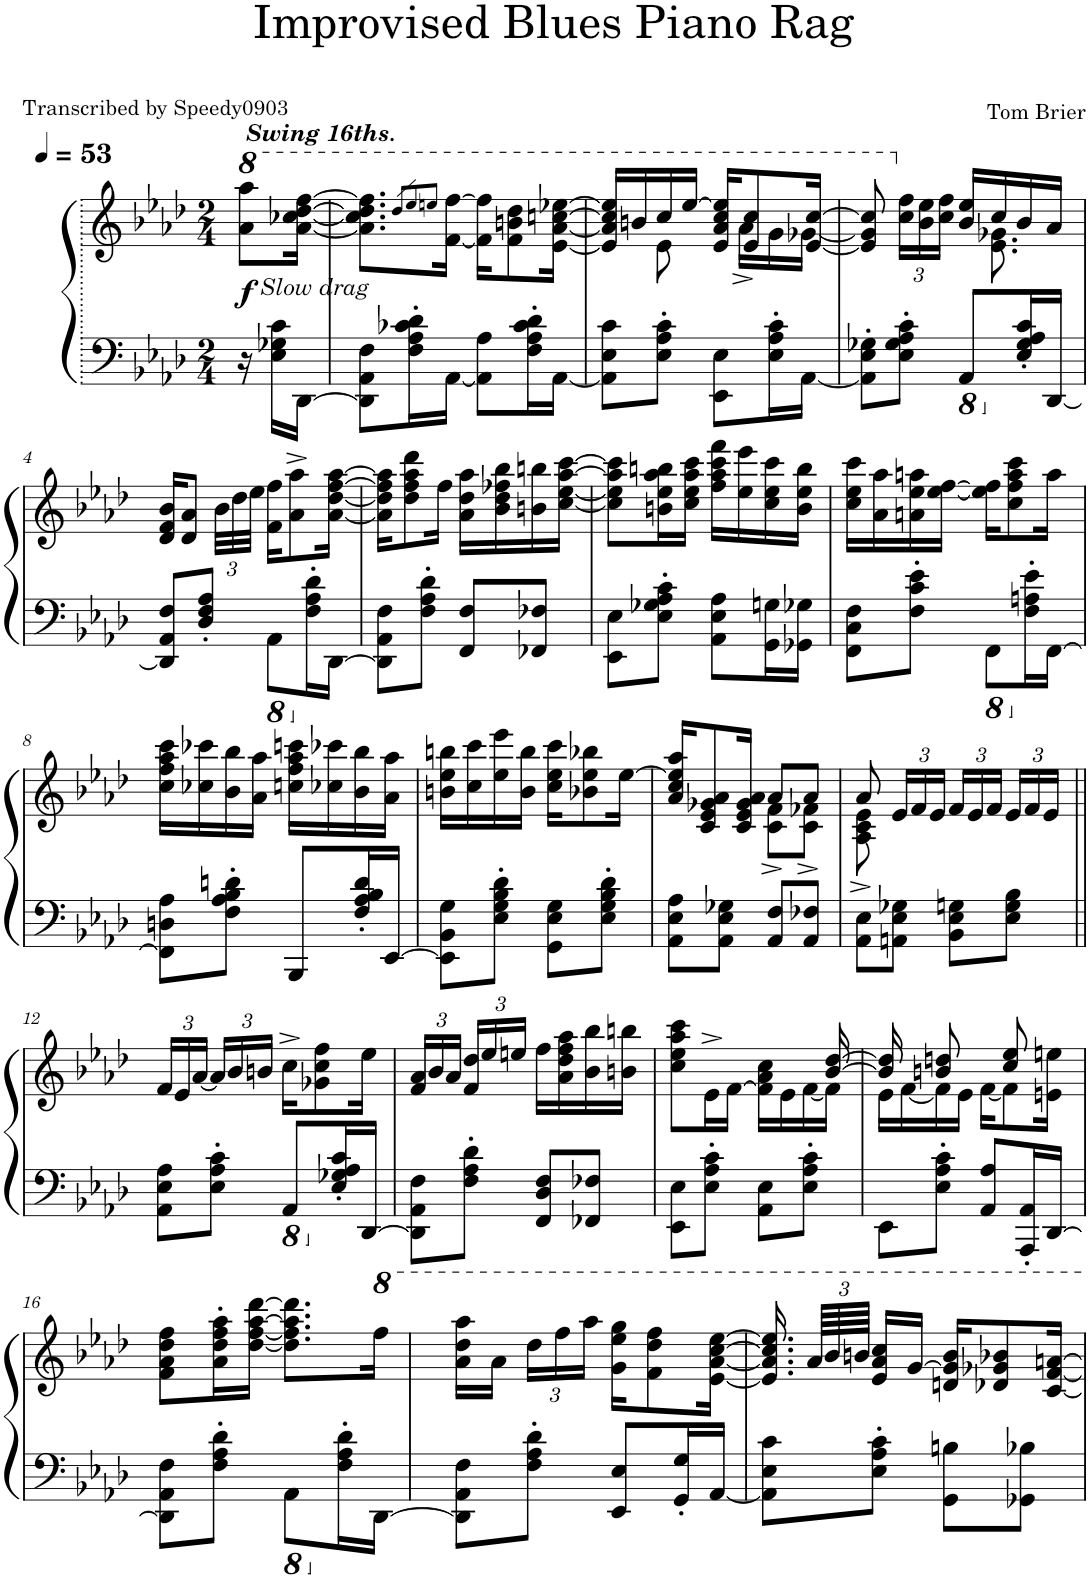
**kern	**kern	**dynam
*part1	*part1	*part1
*staff2	*staff1	*staff1/2
*I"Piano	*	*
*I'Pno.	*	*
*clefF4	*clefG2	*
*k[b-e-a-d-]	*k[b-e-a-d-]	*
*M2/4	*M2/4	*
*MM53	*MM53	*
*	*8va	*
=	=	=
!	!LO:TX:b:i:t=Slow drag	!
!	!	!LO:DY:b
16r	8aa-\ 8aaa-\L	f
16E-\ 16G-X\ 16c\LL	.	.
[16DD-\JJ	[16aa-\ [16ccc-X\ [16ddd-\ [16fff\Jk	.
=1	=1	=1
!	!LO:TX:a:Bi:t=Swing 16ths	!
!	!LO:TX:a:t=.	!
8DD-\] 8AA-\ 8F\L	8.aa-\] 8.ccc-\] 8.ddd-\] 8.fff\]L	.
16F\' 16A-\' 16c-X\' 16d-\'L	.	.
.	8qddd-/L	.
.	8qeee-/	.
.	8qeeen/J	.
[<16AA-\JJ	[16ff\ [16fff\Jk	.
8AA-\] 8A-\L	16ff\] 16fff\]KL	.
.	8ff\ 8bbn\ 8ddd-\	.
16F\' 16A-\' 16c-\' 16d-\'L	.	.
[<16AA-\JJ	[16ee-\ [16aa-\ [16cccn\ [16eee-X\Jk	.
=2	=2	=2
*	*^	*
8AA-\] 8E-\ 8c\L	16ee-/] 16aa-/] 16ccc/] 16eee-/]LL	8ryy	.
.	16bbn/	.	.
8E-\' 8A-\' 8c\'J	16ccc/	8ee-\	.
.	[16eee-/JJ	.	.
8EE-\ 8E-\L	16ee-/ 16aa-/ 16ccc/ 16eee-/]KL	16ryy	.
.	8ee-/ 8ccc/	16aa-^\LL	.
16E-\' 16A-\' 16c\'L	.	16gg\	.
[<16AA-\JJ	[<16ee-/ [16ccc/Jk	[<16gg-X\JJ	.
=3	=3	=3	=3
8AA-\]' 8E-\' 8G-X\'L	8ee-/] 8gg-/] 8ccc/]	16ryy	.
*	*v	*v	*
*	*X8va	*
*	*Xbrackettup	*
8E-\' 8G-\' 8A-\' 8c\'J	24cc\ 24ff\LL	.
.	24b-\ 24ee-\	.
.	24cc\ 24ff\JJ	.
*8ba	*	*
8AAA-/L	16b-/ 16ee-/LL	.
*	*^	*
.	16cc/	8.e-\ 8.g-X\	.
*X8ba	*	*	*
16E-/' 16G-/' 16A-/' 16c/'L	16b-/	.	.
[16DD-/JJ	16a-/JJ	.	.
*	*v	*v	*
!!LO:LB:g=z
=4	=4	=4
8DD-/] 8AA-/ 8F/L	16d-/ 16f/ 16b-/KL	.
.	8d-/ 8a-/J	.
8D-/' 8F/' 8A-/'J	.	.
.	48b-\LLL	.
.	48dd-\	.
.	48ee-\JJJ	.
*8ba	*	*
8AAA-\L	16f\ 16ff\KL	.
.	8a-\^ 8aa-\^	.
*X8ba	*	*
16F\' 16A-\' 16d-\'L	.	.
[16DD-\JJ	[16a-\ [16dd-\ [16ff\ [16aa-\Jk	.
=5	=5	=5
8DD-\] 8AA-\ 8F\L	16a-\] 16dd-\] 16ff\] 16aa-\]KL	.
.	8dd-\ 8ff\ 8aa-\ 8ddd-\	.
8F\' 8A-\' 8d-\'J	.	.
.	16ff\Jk	.
8FF/ 8F/L	16a-\ 16dd-\ 16aa-\LL	.
.	16b-\ 16dd-\ 16ff-X\ 16bb-\	.
8FF-X/ 8F-X/J	16bn\ 16bbn\	.
.	[16cc\ [16ee-\ [16aa-\ [16ccc\JJ	.
=6	=6	=6
8EE-\ 8E-\L	8cc\] 8ee-\] 8aa-\] 8ccc\]L	.
8E-\' 8G-X\' 8A-\' 8c\'J	16bn\ 16ee-\ 16aa-\ 16bbn\L	.
.	16cc\ 16ee-\ 16aa-\ 16ccc\JJ	.
8AA-\ 8E-\ 8A-\L	16ff\ 16aa-\ 16ccc\ 16fff\LL	.
.	16ee-\ 16eee-\	.
16GG\ 16Gn\L	16cc\ 16ee-\ 16ccc\	.
16GG-X\ 16G-X\JJ	16b\ 16ee-\ 16bb\JJ	.
=7	=7	=7
8FF\ 8C\ 8F\L	16cc\ 16ee-\ 16ccc\LL	.
.	16a-\ 16aa-\	.
8F\' 8c\' 8e-\'J	16an\ 16ee-\ 16aan\	.
.	[16ee-\ [16ff\JJ	.
*8ba	*	*
8FFF\L	16ee-\] 16ff\]KL	.
.	8cc\ 8ff\ 8aa\ 8ccc\	.
*X8ba	*	*
16F\' 16An\' 16e-\'L	.	.
[16FF\JJ	16aa\Jk	.
!!LO:LB:g=z
=8	=8	=8
8FF\] 8Dn\ 8A-\L	16cc\ 16ff\ 16aa-\ 16ccc\LL	.
.	16cc-X\ 16ccc-X\	.
8F\' 8A-\' 8B-\' 8dn\'J	16b-\ 16bb-\	.
.	16a-\ 16aa-\JJ	.
8BBB-/L	16ccn\ 16ff\ 16aa-\ 16cccn\LL	.
.	16cc-X\ 16ccc-X\	.
16F/' 16A-/' 16B-/' 16d/'L	16b-\ 16bb-\	.
[16EE-/JJ	16a-\ 16aa-\JJ	.
=9	=9	=9
8EE-\] 8BB-\ 8G\L	16bn\ 16ee-\ 16bbn\LL	.
.	16cc\ 16ccc\	.
8E-\' 8G\' 8B-\' 8d-\'J	16ee-\ 16eee-\	.
.	16b\ 16bb\JJ	.
8GG\ 8E-\ 8G\L	16cc\ 16ee-\ 16ccc\KL	.
.	8b-X\ 8ee-\ 8bb-X\	.
8E-\' 8G\' 8B-\' 8d-\'J	.	.
.	[16ee-\Jk	.
=10	=10	=10
*	*^	*
8AA-\ 8E-\ 8A-\L	16a-/ 16cc/ 16ee-/] 16aa-/KL	4ryy	.
.	8c/ 8e-/ 8g-X/ 8a-/	.	.
8AA-\ 8E-\ 8G-X\J	.	.	.
.	16c/ 16e-/ 16g-/ 16a-/Jk	.	.
8AA-/ 8F/L	8a-/L	8c\^ 8f\^L	.
8AA-/ 8F-X/J	8a-/J	8c\^ 8f-X\^J	.
=11	=11	=11	=11
8AA-\ 8E-\L	8a-/	8A-\^ 8c\^ 8e-\^	.
8AAn\ 8E-\ 8G-X\J	24e-/LL	4.ryy	.
.	24f/	.	.
.	24e-/JJ	.	.
8BB-\ 8E-\ 8Gn\L	24f/LL	.	.
.	24e-/	.	.
.	24f/JJ	.	.
8E-\ 8G\ 8B-\J	24e-/LL	.	.
.	24f/	.	.
.	24e-/JJ	.	.
*	*v	*v	*
!!LO:LB:g=z
=12||	=12||	=12||
8AA-\ 8E-\ 8A-\L	24f/LL	.
.	24e-/	.
.	[24a-/JJ	.
8E-\' 8A-\' 8c\'J	24a-/LL]	.
.	24b-/	.
.	24bn/JJ	.
*8ba	*	*
8AAA-/L	16cc^\KL	.
.	8g-X\ 8cc\ 8ff\	.
*X8ba	*	*
16E-/' 16G-X/' 16A-/' 16c/'L	.	.
[16DD-/JJ	16ee-\Jk	.
=13	=13	=13
8DD-\] 8AA-\ 8F\L	24f/ 24a-/LL	.
.	24b-/	.
.	24a-/JJ	.
8F\' 8A-\' 8d-\'J	24f/ 24dd-/LL	.
.	24ee-/	.
.	24een/JJ	.
8FF/ 8D-/ 8F/L	16ff\LL	.
.	16a-\ 16dd-\ 16ff\ 16aa-\	.
8FF-X/ 8F-X/J	16b-\ 16bb-\	.
.	16bn\ 16bbn\JJ	.
=14	=14	=14
*	*^	*
8EE-\ 8E-\L	8cc\ 8ee-\ 8aa-\ 8ccc\L	4..ryy	.
8E-\' 8A-\' 8c\'J	16e-^\L	.	.
.	[16f\JJ	.	.
8AA-\ 8E-\L	16f\] 16a-\ 16cc\LL	.	.
.	16e-\	.	.
8E-\' 8A-\' 8c\'J	[16f\	.	.
.	16f\JJ]	[16b-/ [>16dd-/	.
=15	=15	=15	=15
8EE-\L	16e-\LL	16b-/] 16dd-/]	.
.	[16f\	16ryy	.
8E-\' 8A-\' 8c\'J	16f\]	8bn/ 8ddn/	.
.	16e-\JJ	.	.
8AA-/ 8A-/L	[16f\KL	16ryy	.
.	8f\]	8cc/ 8ee-/	.
16AAA-/' 16AA-/'L	.	.	.
[16DD-/JJ	16en\ 16een\Jk	16ryy	.
*	*v	*v	*
!!LO:LB:g=z
=16	=16	=16
8DD-\] 8AA-\ 8F\L	8f\ 8a-\ 8dd-\ 8ff\L	.
8F\' 8A-\' 8d-\'J	16a-\' 16dd-\' 16ff\' 16aa-\'L	.
.	[16dd-\ [16ff\ [16aa-\ [16ddd-\JJ	.
*8ba	*	*
8AAA-\L	8.dd-\] 8.ff\] 8.aa-\] 8.ddd-\]L	.
*X8ba	*	*
16F\' 16A-\' 16d-\'L	.	.
[16DD-\JJ	16fff\Jk	.
=17	=17	=17
8DD-\] 8AA-\ 8F\L	16aa-\ 16ddd-\ 16aaa-\LL	.
.	16aa-\JJ	.
8F\' 8A-\' 8d-\'J	24ddd-\LL	.
.	24fff\	.
.	24aaa-\JJ	.
8EE-/ 8E-/L	16gg\ 16eee-\ 16ggg\KL	.
.	8ff\ 8ddd-\ 8fff\	.
16GG/' 16G/'L	.	.
[<16AA-/JJ	[16ee-\ [16aa-\ [16ccc\ [16eee-\Jk	.
=18	=18	=18
8AA-\] 8E-\ 8c\L	16.ee-/] 16.aa-/] 16.ccc/] 16.eee-/]	.
.	96aa-/LLLL	.
.	96bb-/	.
.	96bbn/JJJJ	.
8E-\' 8A-\' 8c\'J	16ee-/ 16aa-/ 16ccc/LL	.
.	[>16gg/JJ	.
8GG\ 8Bn\L	16ddn/ 16gg/] 16bb/KL	.
.	8dd-X/ 8gg-X/ 8bb-X/	.
8GG-X\ 8B-X\J	.	.
.	[16cc/ [16ff/ [16aan/Jk	.
=	=	=
*-	*-	*-
